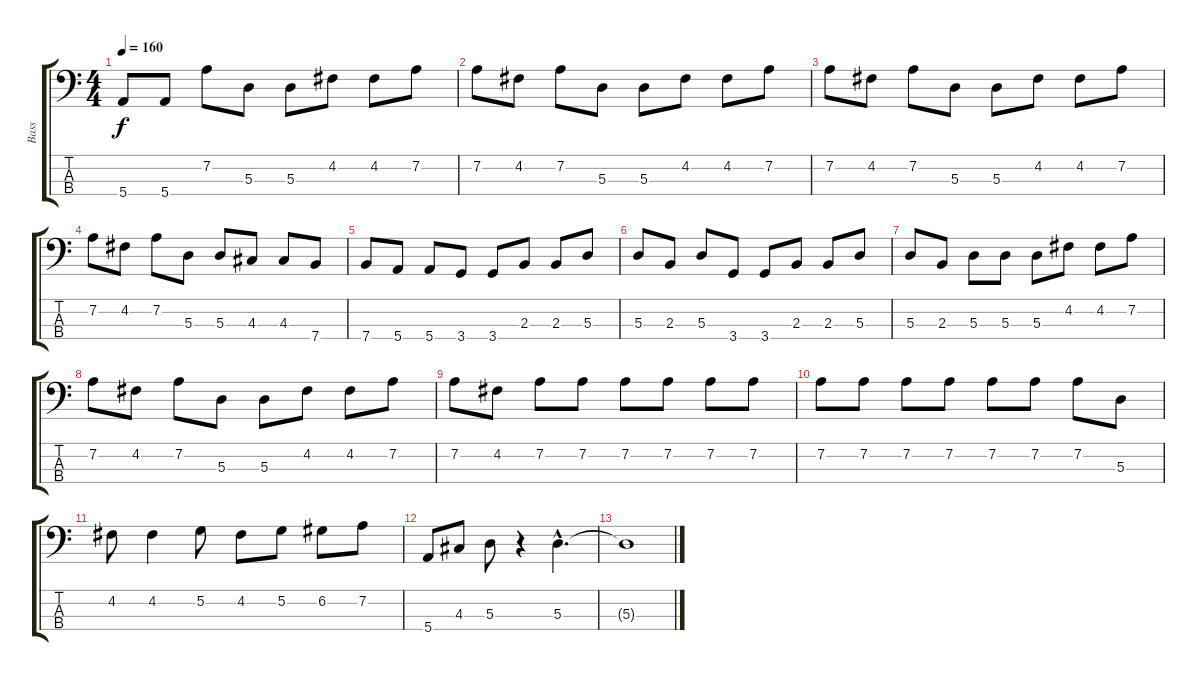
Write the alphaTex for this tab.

\track ("Bass" "Bass") {instrument electricbasspick}
\staff {score tabs}
\tuning (G2 D2 A1 E1) {hide}
\ts (4 4)
\tempo 160
\clef f4
\ks c
5.4.8{dy f} 5.4.8 7.2.8 5.3.8 5.3.8 4.2.8 4.2.8 7.2.8 |
7.2.8 4.2.8 7.2.8 5.3.8 5.3.8 4.2.8 4.2.8 7.2.8 |
7.2.8 4.2.8 7.2.8 5.3.8 5.3.8 4.2.8 4.2.8 7.2.8 |
7.2.8 4.2.8 7.2.8 5.3.8 5.3.8 4.3.8 4.3.8 7.4.8 |
7.4.8 5.4.8 5.4.8 3.4.8 3.4.8 2.3.8 2.3.8 5.3.8 |
5.3.8 2.3.8 5.3.8 3.4.8 3.4.8 2.3.8 2.3.8 5.3.8 |
5.3.8 2.3.8 5.3.8 5.3.8 5.3.8 4.2.8 4.2.8 7.2.8 |
7.2.8 4.2.8 7.2.8 5.3.8 5.3.8 4.2.8 4.2.8 7.2.8 |
7.2.8 4.2.8 7.2.8 7.2.8 7.2.8 7.2.8 7.2.8 7.2.8 |
7.2.8 7.2.8 7.2.8 7.2.8 7.2.8 7.2.8 7.2.8 5.3.8 |
4.2.8 4.2.4 5.2.8 4.2.8 5.2.8 6.2.8 7.2.8 |
5.4.8 4.3.8 5.3.8 r.4 5.3{hac}.4{d} |
5.3{t}.1
